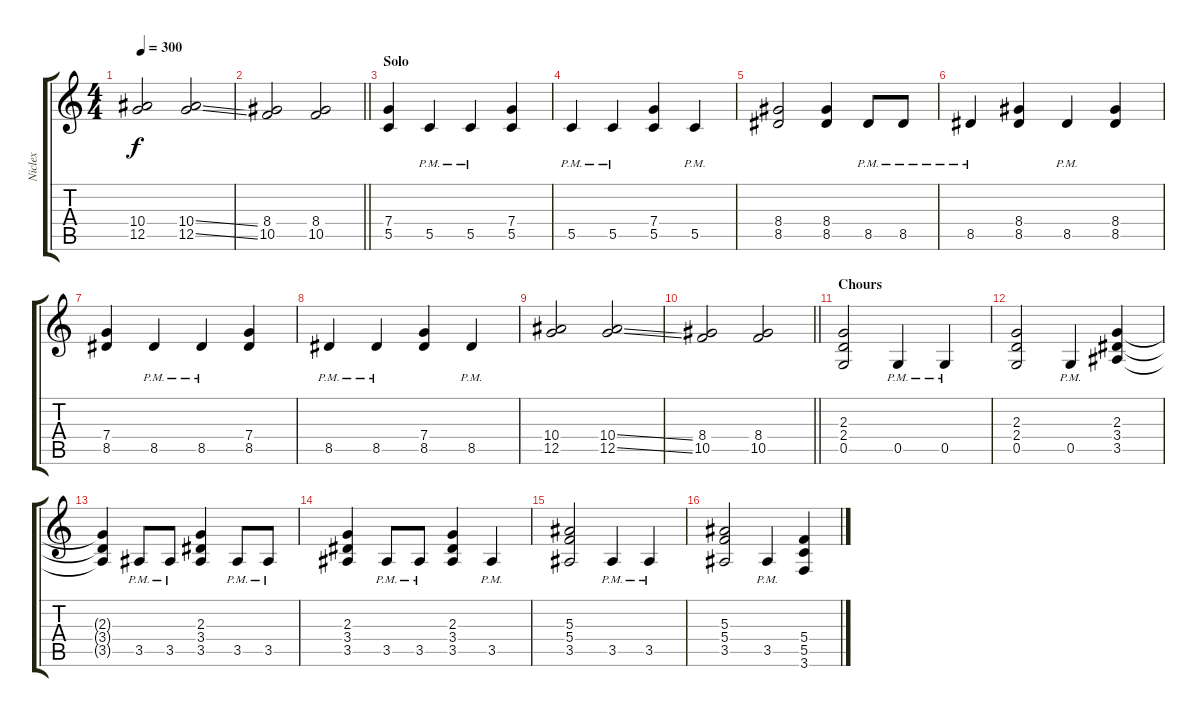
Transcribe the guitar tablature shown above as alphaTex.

\track ("Niclex" "Niclex") {instrument distortionguitar}
\staff {score tabs}
\tuning (D4 A3 F3 C3 G2 D2) {hide}
\ts (4 4)
\tempo 300
\clef g2
\ks c
(10.4 12.5).2{dy f} (10.4{ss} 12.5{ss}).2 |
\barLineRight lightlight
(8.4 10.5).2 (8.4 10.5).2 |
\section ("" "Solo")
(7.4 5.5).4 5.5{pm}.4 5.5{pm}.4 (7.4 5.5).4 |
5.5{pm}.4 5.5{pm}.4 (7.4 5.5).4 5.5{pm}.4 |
(8.4 8.5).2 (8.4 8.5).4 8.5{pm}.8 8.5{pm}.8 |
8.5{pm}.4 (8.4 8.5).4 8.5{pm}.4 (8.4 8.5).4 |
(7.4 8.5).4 8.5{pm}.4 8.5{pm}.4 (7.4 8.5).4 |
8.5{pm}.4 8.5{pm}.4 (7.4 8.5).4 8.5{pm}.4 |
(10.4 12.5).2 (10.4{ss} 12.5{ss}).2 |
\barLineRight lightlight
(8.4 10.5).2 (8.4 10.5).2 |
\section ("" "Chours")
(2.3 2.4 0.5).2 0.5{pm}.4 0.5{pm}.4 |
(2.3 2.4 0.5).2 0.5{pm}.4 (2.3 3.4 3.5).4 |
(2.3{t} 3.4{t} 3.5{t}).4 3.5{pm}.8 3.5{pm}.8 (2.3 3.4 3.5).4 3.5{pm}.8 3.5{pm}.8 |
(2.3 3.4 3.5).4 3.5{pm}.8 3.5{pm}.8 (2.3 3.4 3.5).4 3.5{pm}.4 |
(5.3 5.4 3.5).2 3.5{pm}.4 3.5{pm}.4 |
(5.3 5.4 3.5).2 3.5{pm}.4 (5.4 5.5 3.6).4
